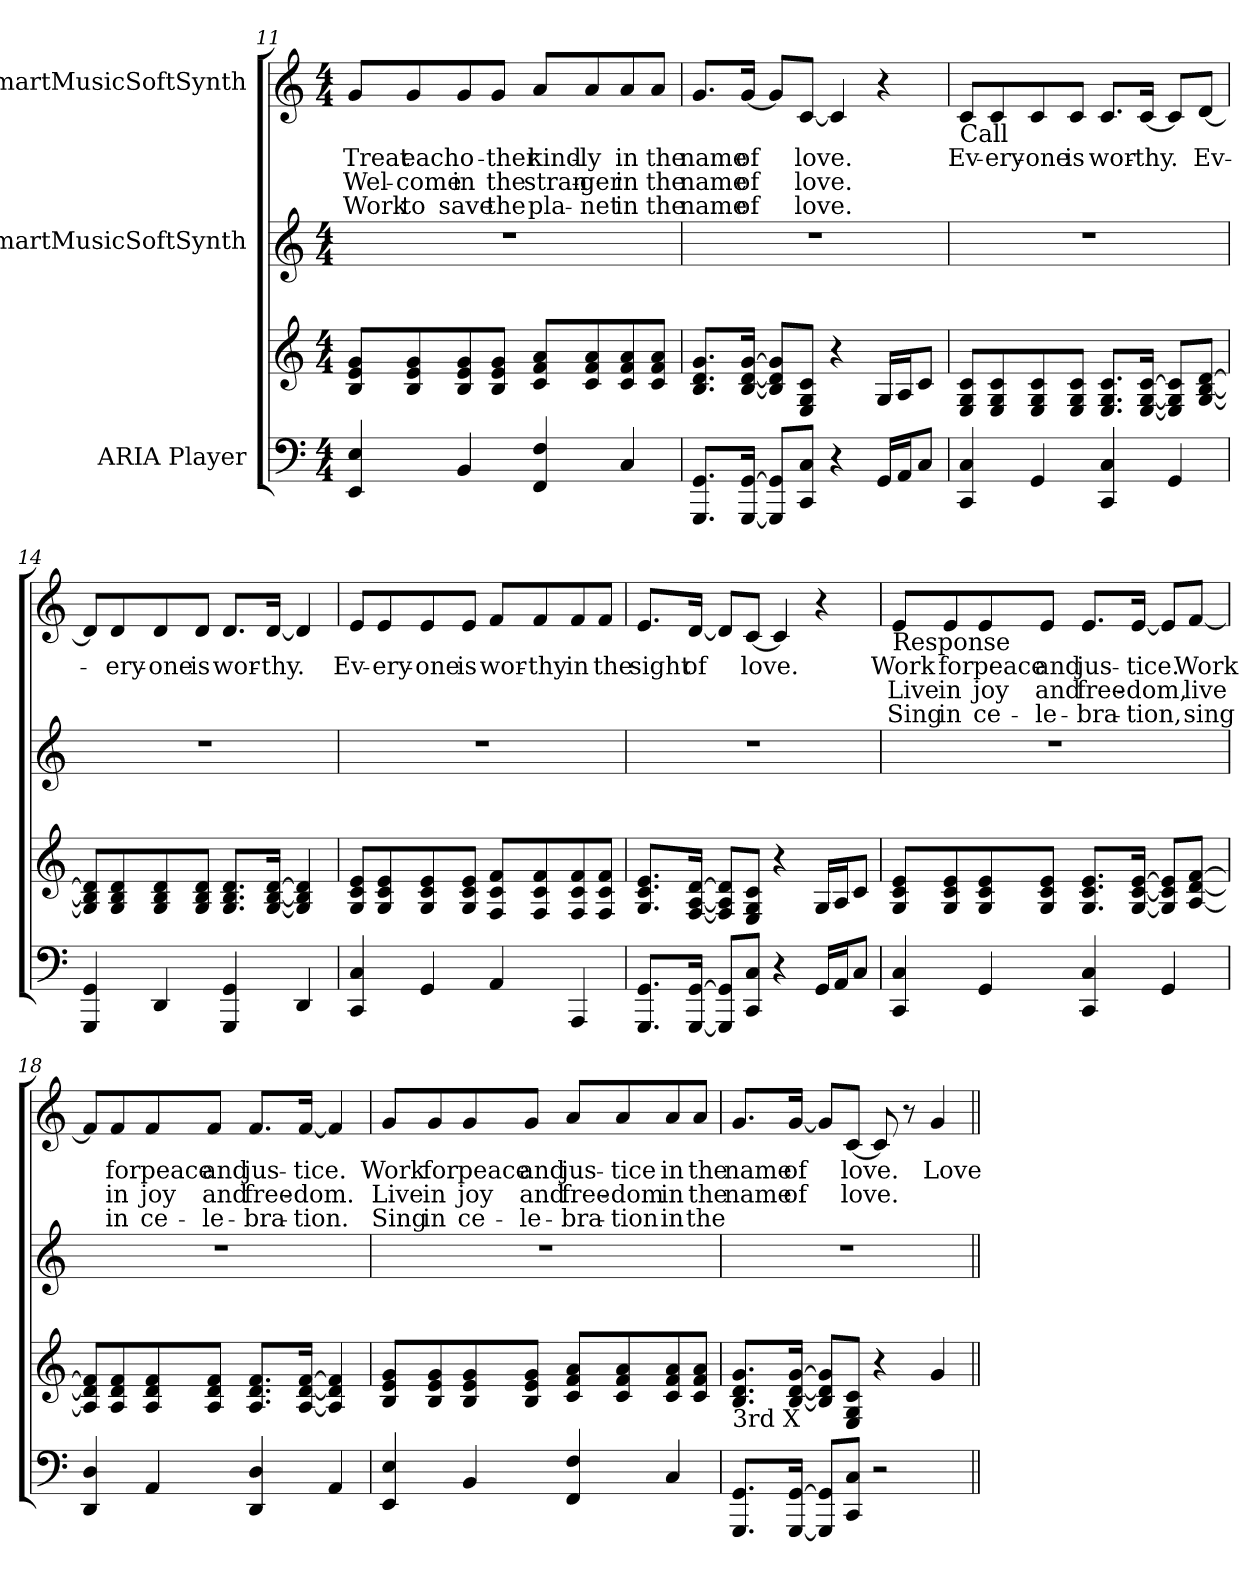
**kern	**kern	**kern	**kern	**text	**text	**text
*part3	*part3	*part2	*part1	*part1	*part1	*part1
*staff4	*staff3	*staff2	*staff1	*staff1	*staff1	*staff1
*I"ARIA Player	*	*I"SmartMusicSoftSynth	*I"SmartMusicSoftSynth	*	*	*
*clefF4	*clefG2	*clefG2	*clefG2	*	*	*
*k[]	*k[]	*k[]	*k[]	*	*	*
*M4/4	*M4/4	*M4/4	*M4/4	*	*	*
=11	=11	=11	=11	=11	=11	=11
!	!	!	!	!LO:LY:b	!LO:LY:b	!LO:LY:b
4EE/ 4E/	8B/ 8e/ 8g/L	1r	8g/L	Treat	Wel-	Work
!	!	!	!	!LO:LY:b	!LO:LY:b	!LO:LY:b
.	8B/ 8e/ 8g/	.	8g/	each	-come	to
!	!	!	!	!LO:LY:b	!LO:LY:b	!LO:LY:b
4BB/	8B/ 8e/ 8g/	.	8g/	o-	in	save
!	!	!	!	!LO:LY:b	!LO:LY:b	!LO:LY:b
.	8B/ 8e/ 8g/J	.	8g/J	-ther	the	the
!	!	!	!	!LO:LY:b	!LO:LY:b	!LO:LY:b
4FF/ 4F/	8c/ 8f/ 8a/L	.	8a/L	kind-	stran-	pla-
!	!	!	!	!LO:LY:b	!LO:LY:b	!LO:LY:b
.	8c/ 8f/ 8a/	.	8a/	-ly	-ger	-net
!	!	!	!	!LO:LY:b	!LO:LY:b	!LO:LY:b
4C/	8c/ 8f/ 8a/	.	8a/	in	in	in
!	!	!	!	!LO:LY:b	!LO:LY:b	!LO:LY:b
.	8c/ 8f/ 8a/J	.	8a/J	the	the	the
!!LO:LB:g=z
=12	=12	=12	=12	=12	=12	=12
!	!	!	!	!LO:LY:b	!LO:LY:b	!LO:LY:b
8.GGG/ 8.GG/L	8.B/ 8.d/ 8.g/L	1r	8.g/L	name	name	name
!	!	!	!	!LO:LY:b	!LO:LY:b	!LO:LY:b
[16GGG/ [16GG/Jk	[16B/ [16d/ [16g/Jk	.	[16g/Jk	of	of	of
8GGG/] 8GG/]L	8B/] 8d/] 8g/]L	.	8g/L]	.	.	.
!	!	!	!	!LO:LY:b	!LO:LY:b	!LO:LY:b
8CC/ 8C/J	8E/ 8G/ 8c/J	.	[8c/J	love.	love.	love.
4r	4r	.	4c/]	.	.	.
16GG/LL	16G/LL	.	4r	.	.	.
16AA/J	16A/J	.	.	.	.	.
8C/J	8c/J	.	.	.	.	.
!!LO:LB:g=z
=13	=13	=13	=13	=13	=13	=13
!	!	!	!LO:TX:b:t=Call	!	!	!
!	!	!	!	!LO:LY:b	!	!
4CC/ 4C/	8E/ 8G/ 8c/L	1r	8c/L	Ev-	.	.
!	!	!	!	!LO:LY:b	!	!
.	8E/ 8G/ 8c/	.	8c/	-ery-	.	.
!	!	!	!	!LO:LY:b	!	!
4GG/	8E/ 8G/ 8c/	.	8c/	-one	.	.
!	!	!	!	!LO:LY:b	!	!
.	8E/ 8G/ 8c/J	.	8c/J	is	.	.
!	!	!	!	!LO:LY:b	!	!
4CC/ 4C/	8.E/ 8.G/ 8.c/L	.	8.c/L	wor-	.	.
!	!	!	!	!LO:LY:b	!	!
.	[16E/ [16G/ [16c/Jk	.	[16c/Jk	-thy.	.	.
4GG/	8E/] 8G/] 8c/]L	.	8c/L]	.	.	.
!	!	!	!	!LO:LY:b	!	!
.	[8G/ [8B/ [8d/J	.	[8d/J	Ev-	.	.
=14	=14	=14	=14	=14	=14	=14
4GGG/ 4GG/	8G/] 8B/] 8d/]L	1r	8d/L]	.	.	.
!	!	!	!	!LO:LY:b	!	!
.	8G/ 8B/ 8d/	.	8d/	-ery-	.	.
!	!	!	!	!LO:LY:b	!	!
4DD/	8G/ 8B/ 8d/	.	8d/	-one	.	.
!	!	!	!	!LO:LY:b	!	!
.	8G/ 8B/ 8d/J	.	8d/J	is	.	.
!	!	!	!	!LO:LY:b	!	!
4GGG/ 4GG/	8.G/ 8.B/ 8.d/L	.	8.d/L	wor-	.	.
!	!	!	!	!LO:LY:b	!	!
.	[16G/ [16B/ [16d/Jk	.	[16d/Jk	-thy.	.	.
4DD/	4G/] 4B/] 4d/]	.	4d/]	.	.	.
=15	=15	=15	=15	=15	=15	=15
!	!	!	!	!LO:LY:b	!	!
4CC/ 4C/	8G/ 8c/ 8e/L	1r	8e/L	Ev-	.	.
!	!	!	!	!LO:LY:b	!	!
.	8G/ 8c/ 8e/	.	8e/	-ery-	.	.
!	!	!	!	!LO:LY:b	!	!
4GG/	8G/ 8c/ 8e/	.	8e/	-one	.	.
!	!	!	!	!LO:LY:b	!	!
.	8G/ 8c/ 8e/J	.	8e/J	is	.	.
!	!	!	!	!LO:LY:b	!	!
4AA/	8F/ 8c/ 8f/L	.	8f/L	wor-	.	.
!	!	!	!	!LO:LY:b	!	!
.	8F/ 8c/ 8f/	.	8f/	-thy	.	.
!	!	!	!	!LO:LY:b	!	!
4AAA/	8F/ 8c/ 8f/	.	8f/	in	.	.
!	!	!	!	!LO:LY:b	!	!
.	8F/ 8c/ 8f/J	.	8f/J	the	.	.
!!LO:LB:g=z
=16	=16	=16	=16	=16	=16	=16
!	!	!	!	!LO:LY:b	!	!
8.GGG/ 8.GG/L	8.G/ 8.c/ 8.e/L	1r	8.e/L	sight	.	.
!	!	!	!	!LO:LY:b	!	!
[16GGG/ [16GG/Jk	[16F/ [16A/ [16d/Jk	.	[16d/Jk	of	.	.
8GGG/] 8GG/]L	8F/] 8A/] 8d/]L	.	8d/L]	.	.	.
!	!	!	!	!LO:LY:b	!	!
8CC/ 8C/J	8E/ 8G/ 8c/J	.	[8c/J	love.	.	.
4r	4r	.	4c/]	.	.	.
16GG/LL	16G/LL	.	4r	.	.	.
16AA/J	16A/J	.	.	.	.	.
8C/J	8c/J	.	.	.	.	.
=17	=17	=17	=17	=17	=17	=17
!	!	!	!LO:TX:b:t=Response	!	!	!
!	!	!	!	!LO:LY:b	!LO:LY:b	!LO:LY:b
4CC/ 4C/	8G/ 8c/ 8e/L	1r	8e/L	Work	Live	Sing
!	!	!	!	!LO:LY:b	!LO:LY:b	!LO:LY:b
.	8G/ 8c/ 8e/	.	8e/	for	in	in
!	!	!	!	!LO:LY:b	!LO:LY:b	!LO:LY:b
4GG/	8G/ 8c/ 8e/	.	8e/	peace	joy	ce-
!	!	!	!	!LO:LY:b	!LO:LY:b	!LO:LY:b
.	8G/ 8c/ 8e/J	.	8e/J	and	and	-le-
!	!	!	!	!LO:LY:b	!LO:LY:b	!LO:LY:b
4CC/ 4C/	8.G/ 8.c/ 8.e/L	.	8.e/L	jus-	free-	-bra-
!	!	!	!	!LO:LY:b	!LO:LY:b	!LO:LY:b
.	[16G/ [16c/ [16e/Jk	.	[16e/Jk	-tice.	-dom,	-tion,
4GG/	8G/] 8c/] 8e/]L	.	8e/L]	.	.	.
!	!	!	!	!LO:LY:b	!LO:LY:b	!LO:LY:b
.	[8A/ [8d/ [8f/J	.	[8f/J	Work	live	sing
!!LO:LB:g=z
=18	=18	=18	=18	=18	=18	=18
4DD/ 4D/	8A/] 8d/] 8f/]L	1r	8f/L]	.	.	.
!	!	!	!	!LO:LY:b	!LO:LY:b	!LO:LY:b
.	8A/ 8d/ 8f/	.	8f/	for	in	in
!	!	!	!	!LO:LY:b	!LO:LY:b	!LO:LY:b
4AA/	8A/ 8d/ 8f/	.	8f/	peace	joy	ce-
!	!	!	!	!LO:LY:b	!LO:LY:b	!LO:LY:b
.	8A/ 8d/ 8f/J	.	8f/J	and	and	-le-
!	!	!	!	!LO:LY:b	!LO:LY:b	!LO:LY:b
4DD/ 4D/	8.A/ 8.d/ 8.f/L	.	8.f/L	jus-	free-	-bra-
!	!	!	!	!LO:LY:b	!LO:LY:b	!LO:LY:b
.	[16A/ [16d/ [16f/Jk	.	[16f/Jk	-tice.	-dom.	-tion.
4AA/	4A/] 4d/] 4f/]	.	4f/]	.	.	.
!!LO:LB:g=z
=19	=19	=19	=19	=19	=19	=19
!	!	!	!	!LO:LY:b	!LO:LY:b	!LO:LY:b
4EE/ 4E/	8B/ 8e/ 8g/L	1r	8g/L	Work	Live	Sing
!	!	!	!	!LO:LY:b	!LO:LY:b	!LO:LY:b
.	8B/ 8e/ 8g/	.	8g/	for	in	in
!	!	!	!	!LO:LY:b	!LO:LY:b	!LO:LY:b
4BB/	8B/ 8e/ 8g/	.	8g/	peace	joy	ce-
!	!	!	!	!LO:LY:b	!LO:LY:b	!LO:LY:b
.	8B/ 8e/ 8g/J	.	8g/J	and	and	-le-
!	!	!	!	!LO:LY:b	!LO:LY:b	!LO:LY:b
4FF/ 4F/	8c/ 8f/ 8a/L	.	8a/L	jus-	free-	-bra-
!	!	!	!	!LO:LY:b	!LO:LY:b	!LO:LY:b
.	8c/ 8f/ 8a/	.	8a/	-tice	-dom	-tion
!	!	!	!	!LO:LY:b	!LO:LY:b	!LO:LY:b
4C/	8c/ 8f/ 8a/	.	8a/	in	in	in
!	!	!	!	!LO:LY:b	!LO:LY:b	!LO:LY:b
.	8c/ 8f/ 8a/J	.	8a/J	the	the	the
=20	=20	=20	=20	=20	=20	=20
!	!LO:TX:b:t=3rd X	!	!	!	!	!
!	!	!	!	!LO:LY:b	!LO:LY:b	!
8.GGG/ 8.GG/L	8.B/ 8.d/ 8.g/L	1r	8.g/L	name	name	.
!	!	!	!	!LO:LY:b	!LO:LY:b	!
[16GGG/ [16GG/Jk	[16B/ [16d/ [16g/Jk	.	[16g/Jk	of	of	.
8GGG/] 8GG/]L	8B/] 8d/] 8g/]L	.	8g/L]	.	.	.
!	!	!	!	!LO:LY:b	!LO:LY:b	!
8CC/ 8C/J	8E/ 8G/ 8c/J	.	[8c/J	love.	love.	.
2r	4r	.	8c/]	.	.	.
.	.	.	8r	.	.	.
!	!	!	!	!LO:LY:b	!	!
.	4g/	.	4g/	Love	.	.
=||	=||	=||	=||	=||	=||	=||
*-	*-	*-	*-	*-	*-	*-
